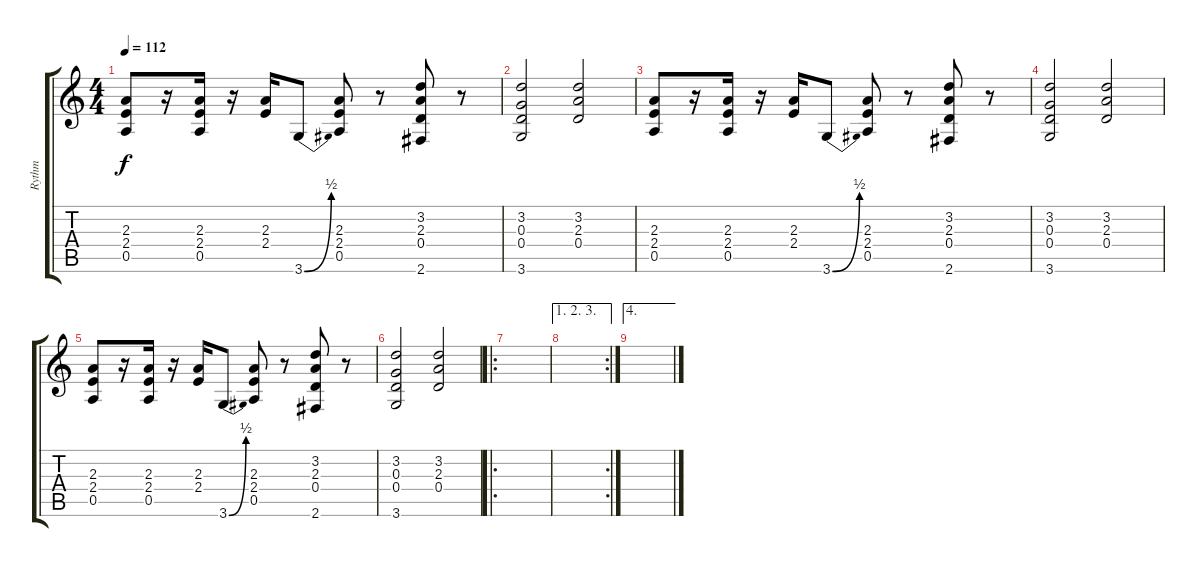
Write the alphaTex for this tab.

\track ("Rythm" "Rythm") {instrument electricguitarclean}
\staff {score tabs}
\tuning (E4 B3 G3 D3 A2 E2) {hide}
\ts (4 4)
\tempo 112
\clef g2
\ks c
(2.3 2.4 0.5).8{dy f} r.16 (2.3 2.4 0.5).16 r.16 (2.3 2.4).16 3.6{be (bend 0 0 60 2)}.8 (2.3 2.4 0.5).8 r.8 (3.2 2.3 0.4 2.6).8 r.8 |
(3.2 0.3 0.4 3.6).2 (3.2 2.3 0.4).2 |
(2.3 2.4 0.5).8 r.16 (2.3 2.4 0.5).16 r.16 (2.3 2.4).16 3.6{be (bend 0 0 60 2)}.8 (2.3 2.4 0.5).8 r.8 (3.2 2.3 0.4 2.6).8 r.8 |
(3.2 0.3 0.4 3.6).2 (3.2 2.3 0.4).2 |
(2.3 2.4 0.5).8 r.16 (2.3 2.4 0.5).16 r.16 (2.3 2.4).16 3.6{be (bend 0 0 60 2)}.8 (2.3 2.4 0.5).8 r.8 (3.2 2.3 0.4 2.6).8 r.8 |
(3.2 0.3 0.4 3.6).2 (3.2 2.3 0.4).2 |
\ro
|
\ae (1 2 3)
\rc 2
|
\ae 4
